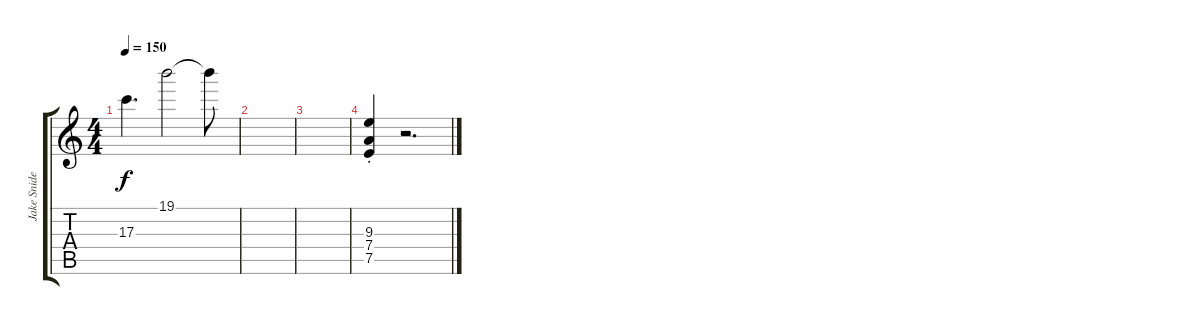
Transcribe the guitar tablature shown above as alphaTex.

\track ("Jake Snider" "Jake Snide") {instrument electricguitarjazz}
\staff {score tabs}
\tuning (E4 B3 G3 D3 A2 D2) {hide}
\ts (4 4)
\tempo 150
\clef g2
\ks c
17.3.4{d dy f} 19.1.2 19.1{t}.8 |
|
|
(9.3 7.4 7.5{st}).4 r.2{d}
